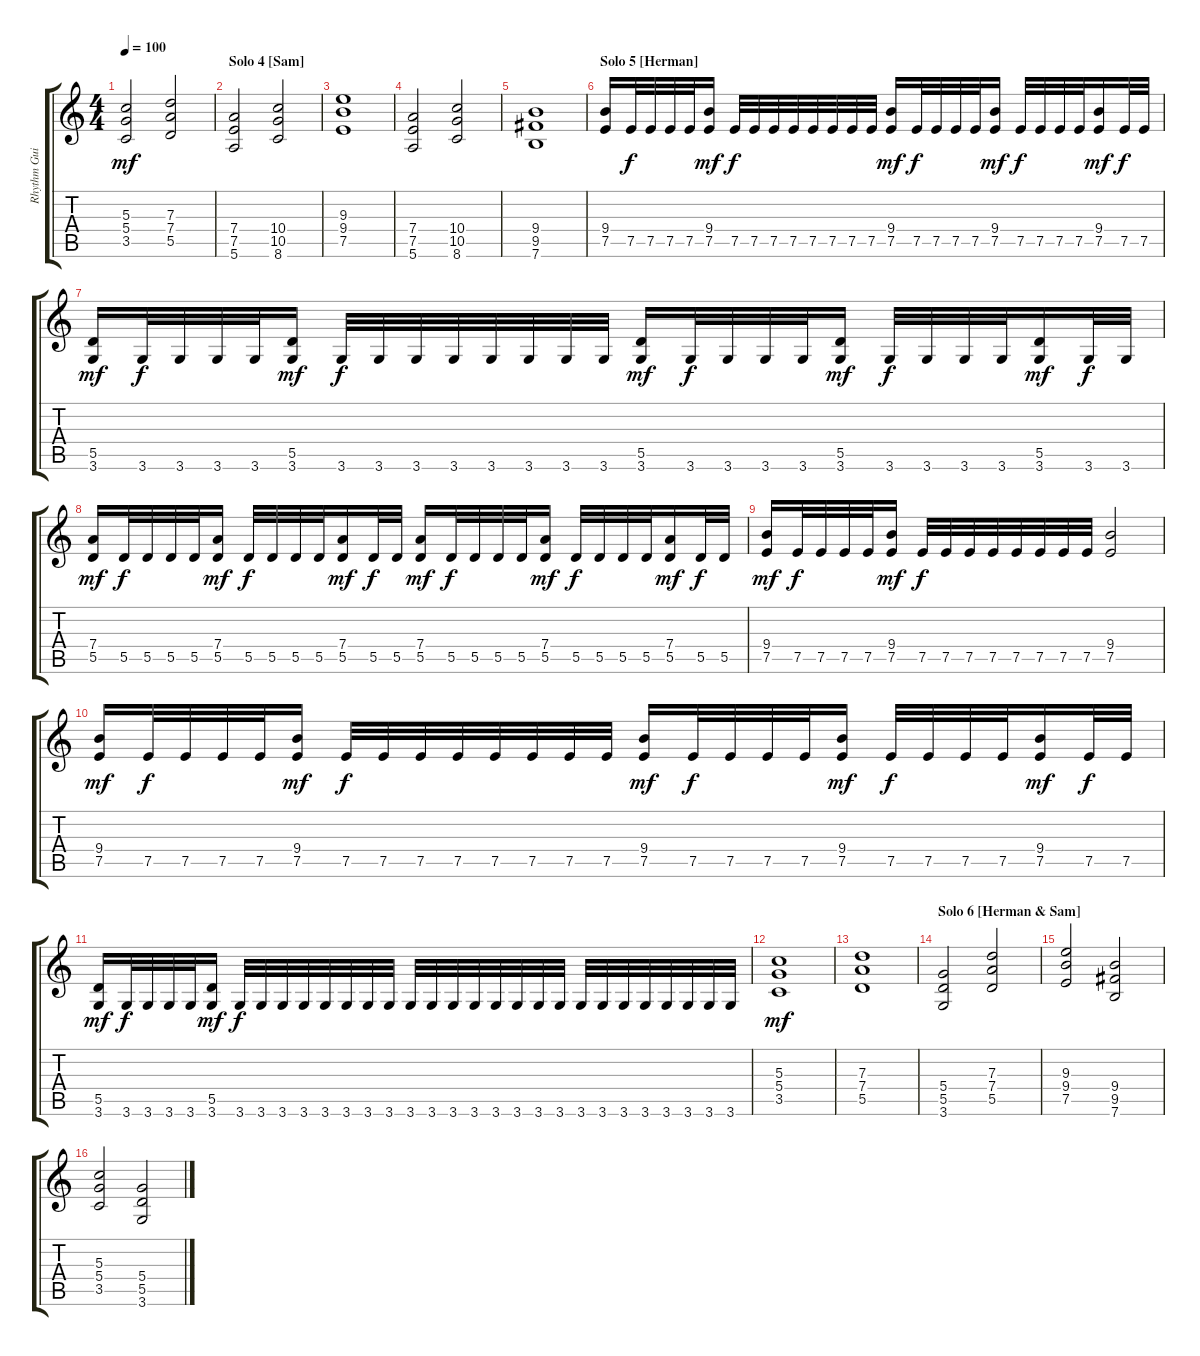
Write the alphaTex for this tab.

\track ("Rhythm Guitar 2" "Rhythm Gui") {instrument overdrivenguitar}
\staff {score tabs}
\tuning (E4 B3 G3 D3 A2 E2) {hide}
\ts (4 4)
\tempo 100
\clef g2
\ks c
(5.3 5.4 3.5).2{dy mf} (7.3 7.4 5.5).2 |
\section ("" "Solo 4 [Sam]")
(7.4 7.5 5.6).2 (10.4 10.5 8.6).2 |
(9.3 9.4 7.5).1 |
(7.4 7.5 5.6).2 (10.4 10.5 8.6).2 |
(9.4 9.5 7.6).1 |
\section ("" "Solo 5 [Herman]")
(9.4 7.5).16 7.5.32{dy f} 7.5.32 7.5.32 7.5.32 (9.4 7.5).16{dy mf} 7.5.32{dy f} 7.5.32 7.5.32 7.5.32 7.5.32 7.5.32 7.5.32 7.5.32 (9.4 7.5).16{dy mf} 7.5.32{dy f} 7.5.32 7.5.32 7.5.32 (9.4 7.5).16{dy mf} 7.5.32{dy f} 7.5.32 7.5.32 7.5.32 (9.4 7.5).16{dy mf} 7.5.32{dy f} 7.5.32 |
(5.5 3.6).16{dy mf} 3.6.32{dy f} 3.6.32 3.6.32 3.6.32 (5.5 3.6).16{dy mf} 3.6.32{dy f} 3.6.32 3.6.32 3.6.32 3.6.32 3.6.32 3.6.32 3.6.32 (5.5 3.6).16{dy mf} 3.6.32{dy f} 3.6.32 3.6.32 3.6.32 (5.5 3.6).16{dy mf} 3.6.32{dy f} 3.6.32 3.6.32 3.6.32 (5.5 3.6).16{dy mf} 3.6.32{dy f} 3.6.32 |
(7.4 5.5).16{dy mf} 5.5.32{dy f} 5.5.32 5.5.32 5.5.32 (7.4 5.5).16{dy mf} 5.5.32{dy f} 5.5.32 5.5.32 5.5.32 (7.4 5.5).16{dy mf} 5.5.32{dy f} 5.5.32 (7.4 5.5).16{dy mf} 5.5.32{dy f} 5.5.32 5.5.32 5.5.32 (7.4 5.5).16{dy mf} 5.5.32{dy f} 5.5.32 5.5.32 5.5.32 (7.4 5.5).16{dy mf} 5.5.32{dy f} 5.5.32 |
(9.4 7.5).16{dy mf} 7.5.32{dy f} 7.5.32 7.5.32 7.5.32 (9.4 7.5).16{dy mf} 7.5.32{dy f} 7.5.32 7.5.32 7.5.32 7.5.32 7.5.32 7.5.32 7.5.32 (9.4 7.5).2 |
(9.4 7.5).16{dy mf} 7.5.32{dy f} 7.5.32 7.5.32 7.5.32 (9.4 7.5).16{dy mf} 7.5.32{dy f} 7.5.32 7.5.32 7.5.32 7.5.32 7.5.32 7.5.32 7.5.32 (9.4 7.5).16{dy mf} 7.5.32{dy f} 7.5.32 7.5.32 7.5.32 (9.4 7.5).16{dy mf} 7.5.32{dy f} 7.5.32 7.5.32 7.5.32 (9.4 7.5).16{dy mf} 7.5.32{dy f} 7.5.32 |
(5.5 3.6).16{dy mf} 3.6.32{dy f} 3.6.32 3.6.32 3.6.32 (5.5 3.6).16{dy mf} 3.6.32{dy f} 3.6.32 3.6.32 3.6.32 3.6.32 3.6.32 3.6.32 3.6.32 3.6.32 3.6.32 3.6.32 3.6.32 3.6.32 3.6.32 3.6.32 3.6.32 3.6.32 3.6.32 3.6.32 3.6.32 3.6.32 3.6.32 3.6.32 3.6.32 |
(5.3 5.4 3.5).1{dy mf} |
(7.3 7.4 5.5).1 |
\section ("" "Solo 6 [Herman & Sam]")
(5.4 5.5 3.6).2 (7.3 7.4 5.5).2 |
(9.3 9.4 7.5).2 (9.4 9.5 7.6).2 |
(5.3 5.4 3.5).2 (5.4 5.5 3.6).2
